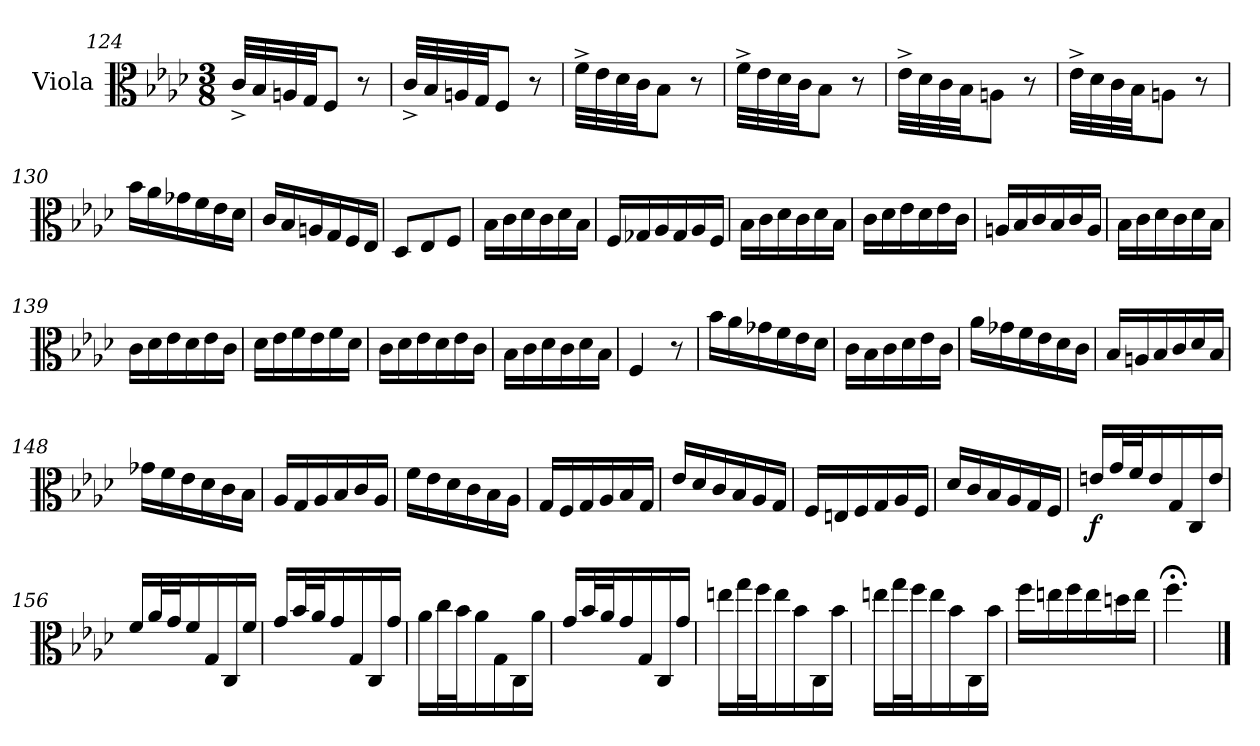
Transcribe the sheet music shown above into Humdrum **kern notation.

**kern	**dynam
*part1	*part1
*staff1	*staff1
*I"Viola	*
*I'Vla.	*
*clefC3	*
*k[b-e-a-d-]	*
*M3/8	*
=124	=124
32c^/LLL	.
32B-/	.
32An/	.
32G/JJ	.
8F/J	.
8r	.
=125	=125
32c^/LLL	.
32B-/	.
32An/	.
32G/JJ	.
8F/J	.
8r	.
=126	=126
32f^\LLL	.
32e-\	.
32d-\	.
32c\JJ	.
8B-\J	.
8r	.
!!LO:LB:g=z
=127	=127
32f^\LLL	.
32e-\	.
32d-\	.
32c\JJ	.
8B-\J	.
8r	.
=128	=128
32e-^\LLL	.
32d-\	.
32c\	.
32B-\JJ	.
8An\J	.
8r	.
=129	=129
32e-^\LLL	.
32d-\	.
32c\	.
32B-\JJ	.
8An\J	.
8r	.
=130	=130
16b-\LL	.
16a-\	.
16g-X\	.
16f\	.
16e-\	.
16d-\JJ	.
=131	=131
16c/LL	.
16B-/	.
16An/	.
16G/	.
16F/	.
16E-/JJ	.
=132	=132
8D-/L	.
8E-/	.
8F/J	.
=133	=133
16B-\LL	.
16c\	.
16d-\	.
16c\	.
16d-\	.
16B-\JJ	.
=134	=134
16F/LL	.
16G-X/	.
16A-/	.
16G-/	.
16A-/	.
16F/JJ	.
=135	=135
16B-\LL	.
16c\	.
16d-\	.
16c\	.
16d-\	.
16B-\JJ	.
!!LO:LB:g=z
=136	=136
16c\LL	.
16d-\	.
16e-\	.
16d-\	.
16e-\	.
16c\JJ	.
=137	=137
16An/LL	.
16B-/	.
16c/	.
16B-/	.
16c/	.
16A/JJ	.
=138	=138
16B-\LL	.
16c\	.
16d-\	.
16c\	.
16d-\	.
16B-\JJ	.
=139	=139
16c\LL	.
16d-\	.
16e-\	.
16d-\	.
16e-\	.
16c\JJ	.
=140	=140
16d-\LL	.
16e-\	.
16f\	.
16e-\	.
16f\	.
16d-\JJ	.
=141	=141
16c\LL	.
16d-\	.
16e-\	.
16d-\	.
16e-\	.
16c\JJ	.
=142	=142
16B-\LL	.
16c\	.
16d-\	.
16c\	.
16d-\	.
16B-\JJ	.
=143	=143
4F/	.
8r	.
=144	=144
16b-\LL	.
16a-\	.
16g-X\	.
16f\	.
16e-\	.
16d-\JJ	.
=145	=145
16c\LL	.
16B-\	.
16c\	.
16d-\	.
16e-\	.
16c\JJ	.
!!LO:LB:g=z
=146	=146
16a-\LL	.
16g-X\	.
16f\	.
16e-\	.
16d-\	.
16c\JJ	.
=147	=147
16B-/LL	.
16An/	.
16B-/	.
16c/	.
16d-/	.
16B-/JJ	.
=148	=148
16g-X\LL	.
16f\	.
16e-\	.
16d-\	.
16c\	.
16B-\JJ	.
=149	=149
16A-/LL	.
16G/	.
16A-/	.
16B-/	.
16c/	.
16A-/JJ	.
=150	=150
16f\LL	.
16e-\	.
16d-\	.
16c\	.
16B-\	.
16A-\JJ	.
=151	=151
16G/LL	.
16F/	.
16G/	.
16A-/	.
16B-/	.
16G/JJ	.
=152	=152
16e-/LL	.
16d-/	.
16c/	.
16B-/	.
16A-/	.
16G/JJ	.
=153	=153
16F/LL	.
16En/	.
16F/	.
16G/	.
16A-/	.
16F/JJ	.
=154	=154
16d-/LL	.
16c/	.
16B-/	.
16A-/	.
16G/	.
16F/JJ	.
!!LO:LB:g=z
=155	=155
!	!LO:DY:b
16en/LL	f
32g/L	.
32f/J	.
16e/	.
16G/	.
16C/	.
16e/JJ	.
=156	=156
16f/LL	.
32a-/L	.
32g/J	.
16f/	.
16G/	.
16C/	.
16f/JJ	.
=157	=157
16g/LL	.
32b-/L	.
32a-/J	.
16g/	.
16G/	.
16C/	.
16g/JJ	.
=158	=158
16a-\LL	.
32cc\L	.
32b-\J	.
16a-\	.
16G\	.
16C\	.
16a-\JJ	.
=159	=159
16g/LL	.
32b-/L	.
32a-/J	.
16g/	.
16G/	.
16C/	.
16g/JJ	.
=160	=160
16een\LL	.
32gg\L	.
32ff\J	.
16ee\	.
16b-\	.
16C\	.
16b-\JJ	.
=161	=161
16een\LL	.
32gg\L	.
32ff\J	.
16ee\	.
16b-\	.
16C\	.
16b-\JJ	.
!!LO:LB:g=z
=162	=162
16ff\LL	.
16een\	.
16ff\	.
16ee\	.
16ddn\	.
16ee\JJ	.
=163	=163
4.ff;<\	.
==	==
*-	*-
